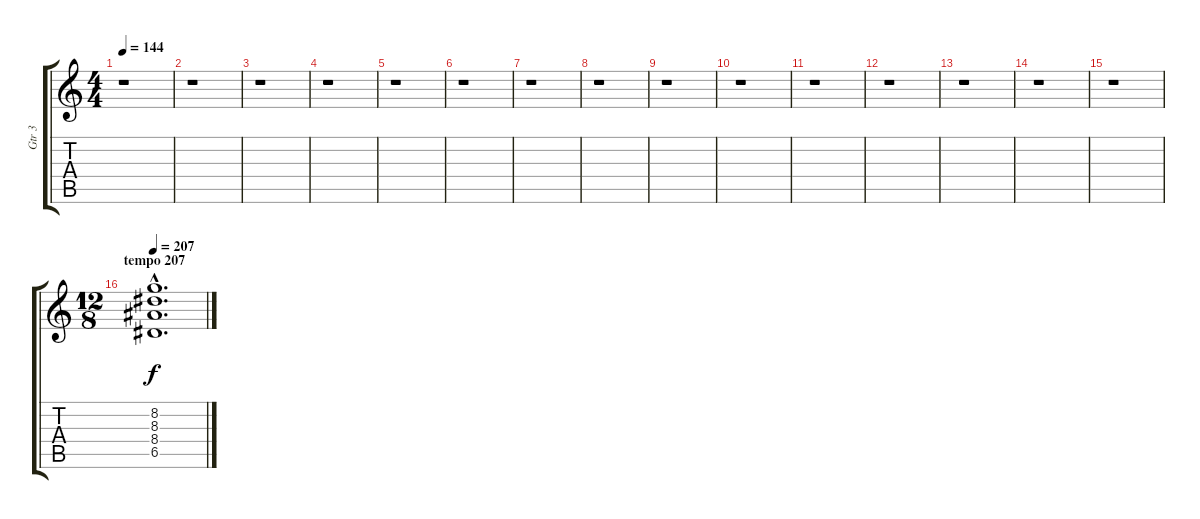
\track ("Gtr 3" "Gtr 3") {instrument distortionguitar}
\staff {score tabs}
\tuning (E4 B3 G3 D3 A2 E2) {hide}
\ts (4 4)
\tempo 144
\clef g2
\ks c
r.1{dy f} |
r.1 |
r.1 |
r.1 |
r.1 |
r.1 |
r.1 |
r.1 |
r.1 |
r.1 |
r.1 |
r.1 |
r.1 |
r.1 |
r.1 |
\ts (12 8)
\section ("" "tempo 207")
\tempo 207
(8.2{hac} 8.3{hac} 8.4{hac} 6.5{hac}).1{d}
